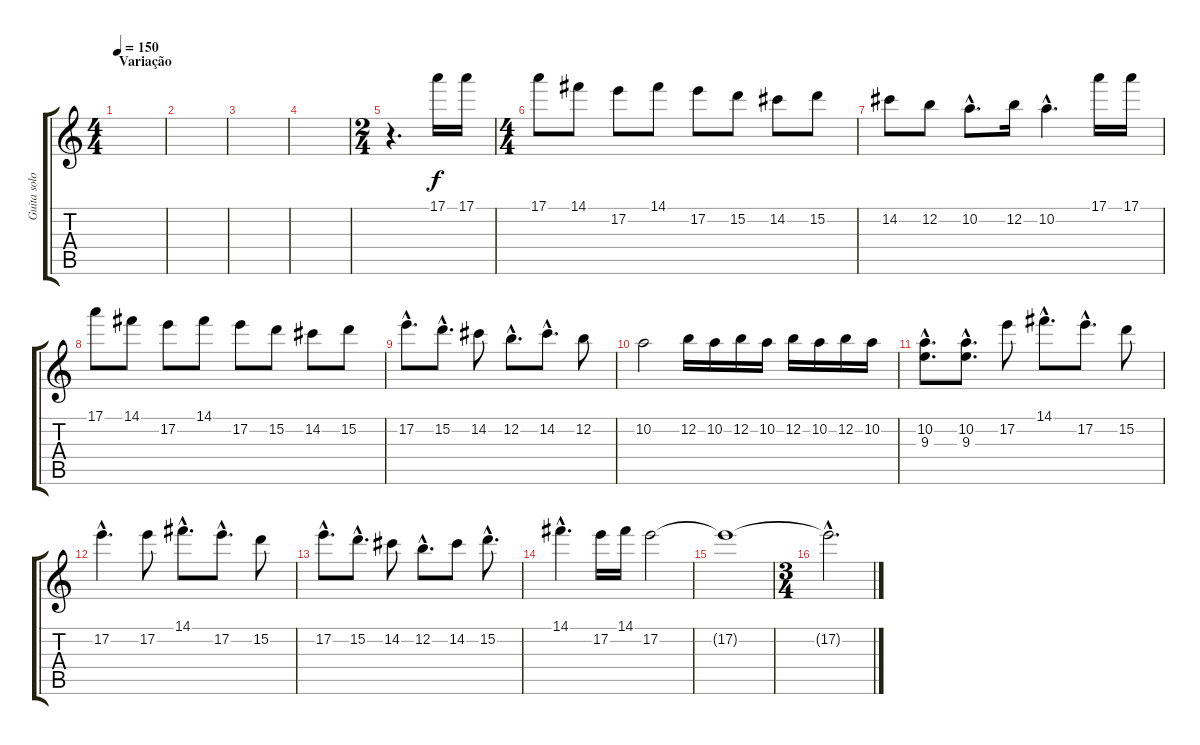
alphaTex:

\track ("Guita solo" "Guita solo") {instrument distortionguitar}
\staff {score tabs}
\tuning (E4 B3 G3 D3 A2 E2) {hide}
\ts (4 4)
\section ("" "Variação")
\tempo 150
\clef g2
\ks c
|
|
|
|
\ts (2 4)
r.4{d} 17.1.16 17.1.16 |
\ts (4 4)
17.1.8 14.1.8 17.2.8 14.1.8 17.2.8 15.2.8 14.2.8 15.2.8 |
14.2.8 12.2.8 10.2{hac}.8{d} 12.2.16 10.2{hac}.4{d} 17.1.16 17.1.16 |
17.1.8 14.1.8 17.2.8 14.1.8 17.2.8 15.2.8 14.2.8 15.2.8 |
17.2{hac}.8{d} 15.2{hac}.8{d} 14.2.8 12.2{hac}.8{d} 14.2{hac}.8{d} 12.2.8 |
10.2.2 12.2.16 10.2.16 12.2.16 10.2.16 12.2.16 10.2.16 12.2.16 10.2.16 |
(10.2{hac} 9.3{hac}).8{d} (10.2{hac} 9.3{hac}).8{d} 17.2.8 14.1{hac}.8{d} 17.2{hac}.8{d} 15.2.8 |
17.2{hac}.4{d} 17.2.8 14.1{hac}.8{d} 17.2{hac}.8{d} 15.2.8 |
17.2{hac}.8{d} 15.2{hac}.8{d} 14.2.8 12.2{hac}.8{d} 14.2.8 15.2{hac}.8{d} |
14.1{hac}.4{d} 17.2.16 14.1.16 17.2.2 |
17.2{t}.1 |
\ts (3 4)
17.2{hac t}.2{d}
